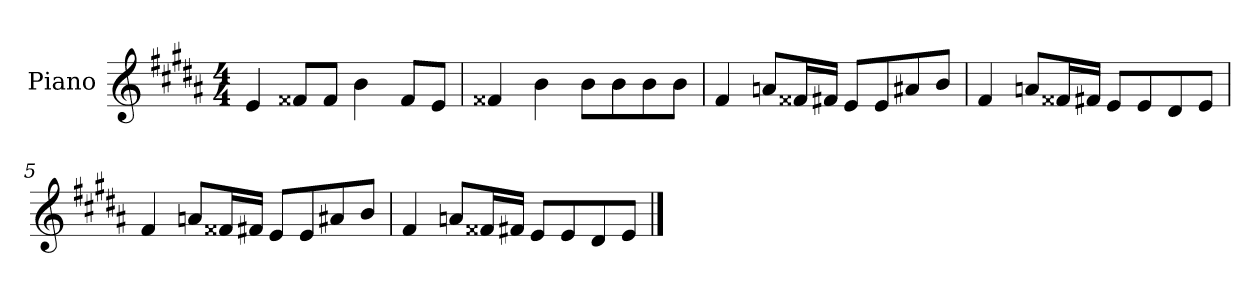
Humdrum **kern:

**kern
*part1
*staff1
*I"Piano
*I'P-no
*clefG2
*k[f#c#g#d#a#]
*M4/4
*MM90
=1
4e/
8f##X/L
8f##/J
4b\
8f##/L
8e/J
=2
4f##X/
4b\
8b\L
8b\
8b\
8b\J
=3
4f#/
8an/L
16f##X/L
16f#X/JJ
8e/L
8e/
8a#X/
8b/J
=4
4f#/
8an/L
16f##X/L
16f#X/JJ
8e/L
8e/
8d#/
8e/J
!!LO:LB:g=z
=5
4f#/
8an/L
16f##X/L
16f#X/JJ
8e/L
8e/
8a#X/
8b/J
=6
4f#/
8an/L
16f##X/L
16f#X/JJ
8e/L
8e/
8d#/
8e/J
==
*-
